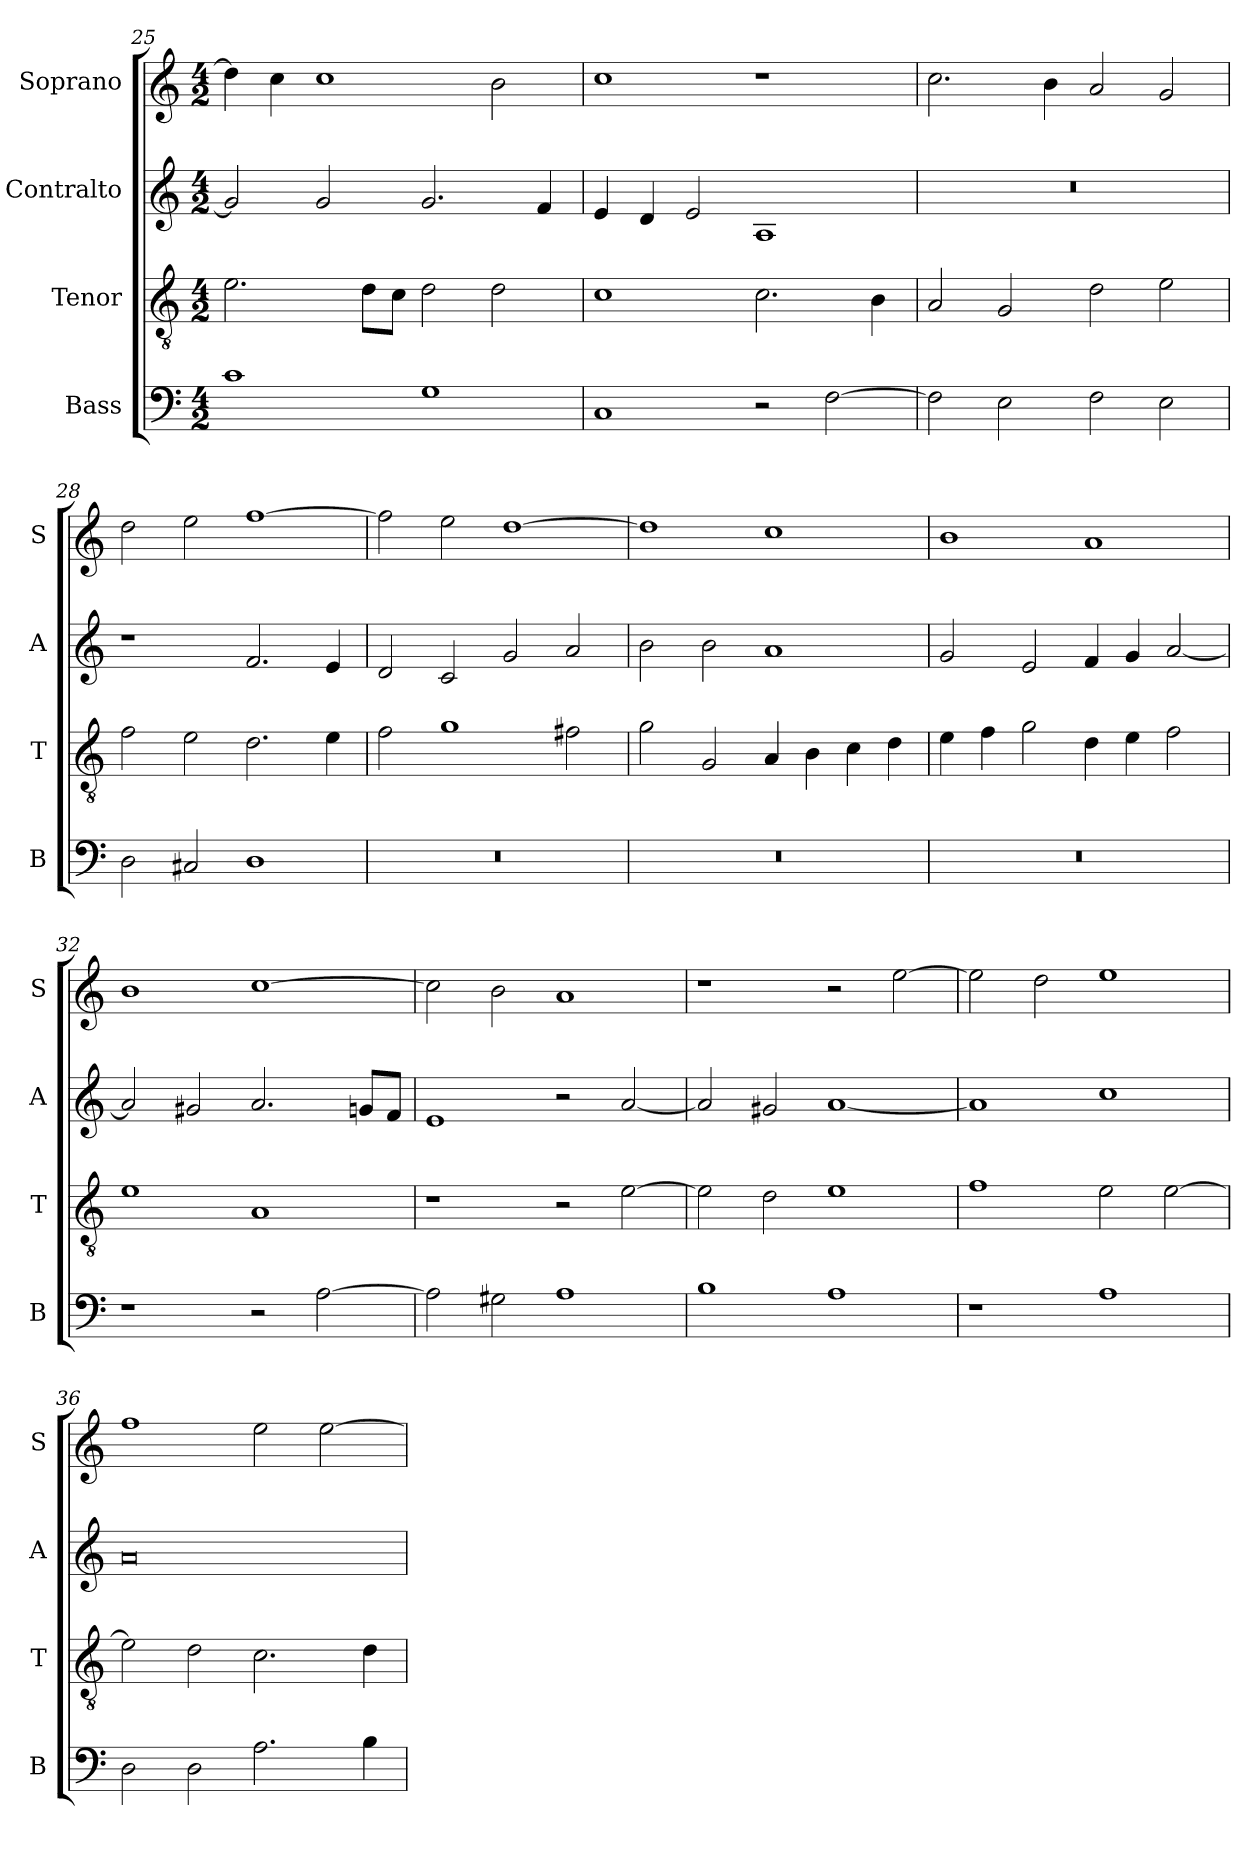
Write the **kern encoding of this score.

**kern	**kern	**kern	**kern
*part4	*part3	*part2	*part1
*staff4	*staff3	*staff2	*staff1
*I"Bass	*I"Tenor	*I"Contralto	*I"Soprano
*I'B	*I'T	*I'A	*I'S
*clefF4	*clefGv2	*clefG2	*clefG2
*k[]	*k[]	*k[]	*k[]
*M4/2	*M4/2	*M4/2	*M4/2
=25	=25	=25	=25
1c	2.e	2g]	4dd]
.	.	.	4cc
.	.	2g	1cc
.	8d\L	.	.
.	8c\J	.	.
1G	2d	2.g	.
.	2d	.	2b
.	.	4f	.
=26	=26	=26	=26
1C	1c	4e	1cc
.	.	4d	.
.	.	2e	.
2r	2.c	1A	1r
[2F	.	.	.
.	4B	.	.
=27	=27	=27	=27
2F]	2A	0r	2.cc
2E	2G	.	.
.	.	.	4b
2F	2d	.	2a
2E	2e	.	2g
=28	=28	=28	=28
2D	2f	1r	2dd
2C#X	2e	.	2ee
1D	2.d	2.f	[1ff
.	4e	4e	.
=29	=29	=29	=29
0r	2f	2d	2ff]
.	1g	2c	2ee
.	.	2g	[1dd
.	2f#X	2a	.
=30	=30	=30	=30
0r	2g	2b	1dd]
.	2G	2b	.
.	4A	1a	1cc
.	4B	.	.
.	4c	.	.
.	4d	.	.
=31	=31	=31	=31
0r	4e	2g	1b
.	4f	.	.
.	2g	2e	.
.	4d	4f	1a
.	4e	4g	.
.	2f	[2a	.
=32	=32	=32	=32
1r	1e	2a]	1b
.	.	2g#X	.
2r	1A	2.a	[1cc
[2A	.	.	.
.	.	8gn/L	.
.	.	8f/J	.
=33	=33	=33	=33
2A]	1r	1e	2cc]
2G#X	.	.	2b
1A	2r	2r	1a
.	[2e	[2a	.
=34	=34	=34	=34
1B	2e]	2a]	1r
.	2d	2g#X	.
1A	1e	[1a	2r
.	.	.	[2ee
=35	=35	=35	=35
1r	1f	1a]	2ee]
.	.	.	2dd
1A	2e	1cc	1ee
.	[2e	.	.
=36	=36	=36	=36
2D	2e]	0a	1ff
2D	2d	.	.
2.A	2.c	.	2ee
.	.	.	[2ee
4B	4d	.	.
=	=	=	=
*-	*-	*-	*-
